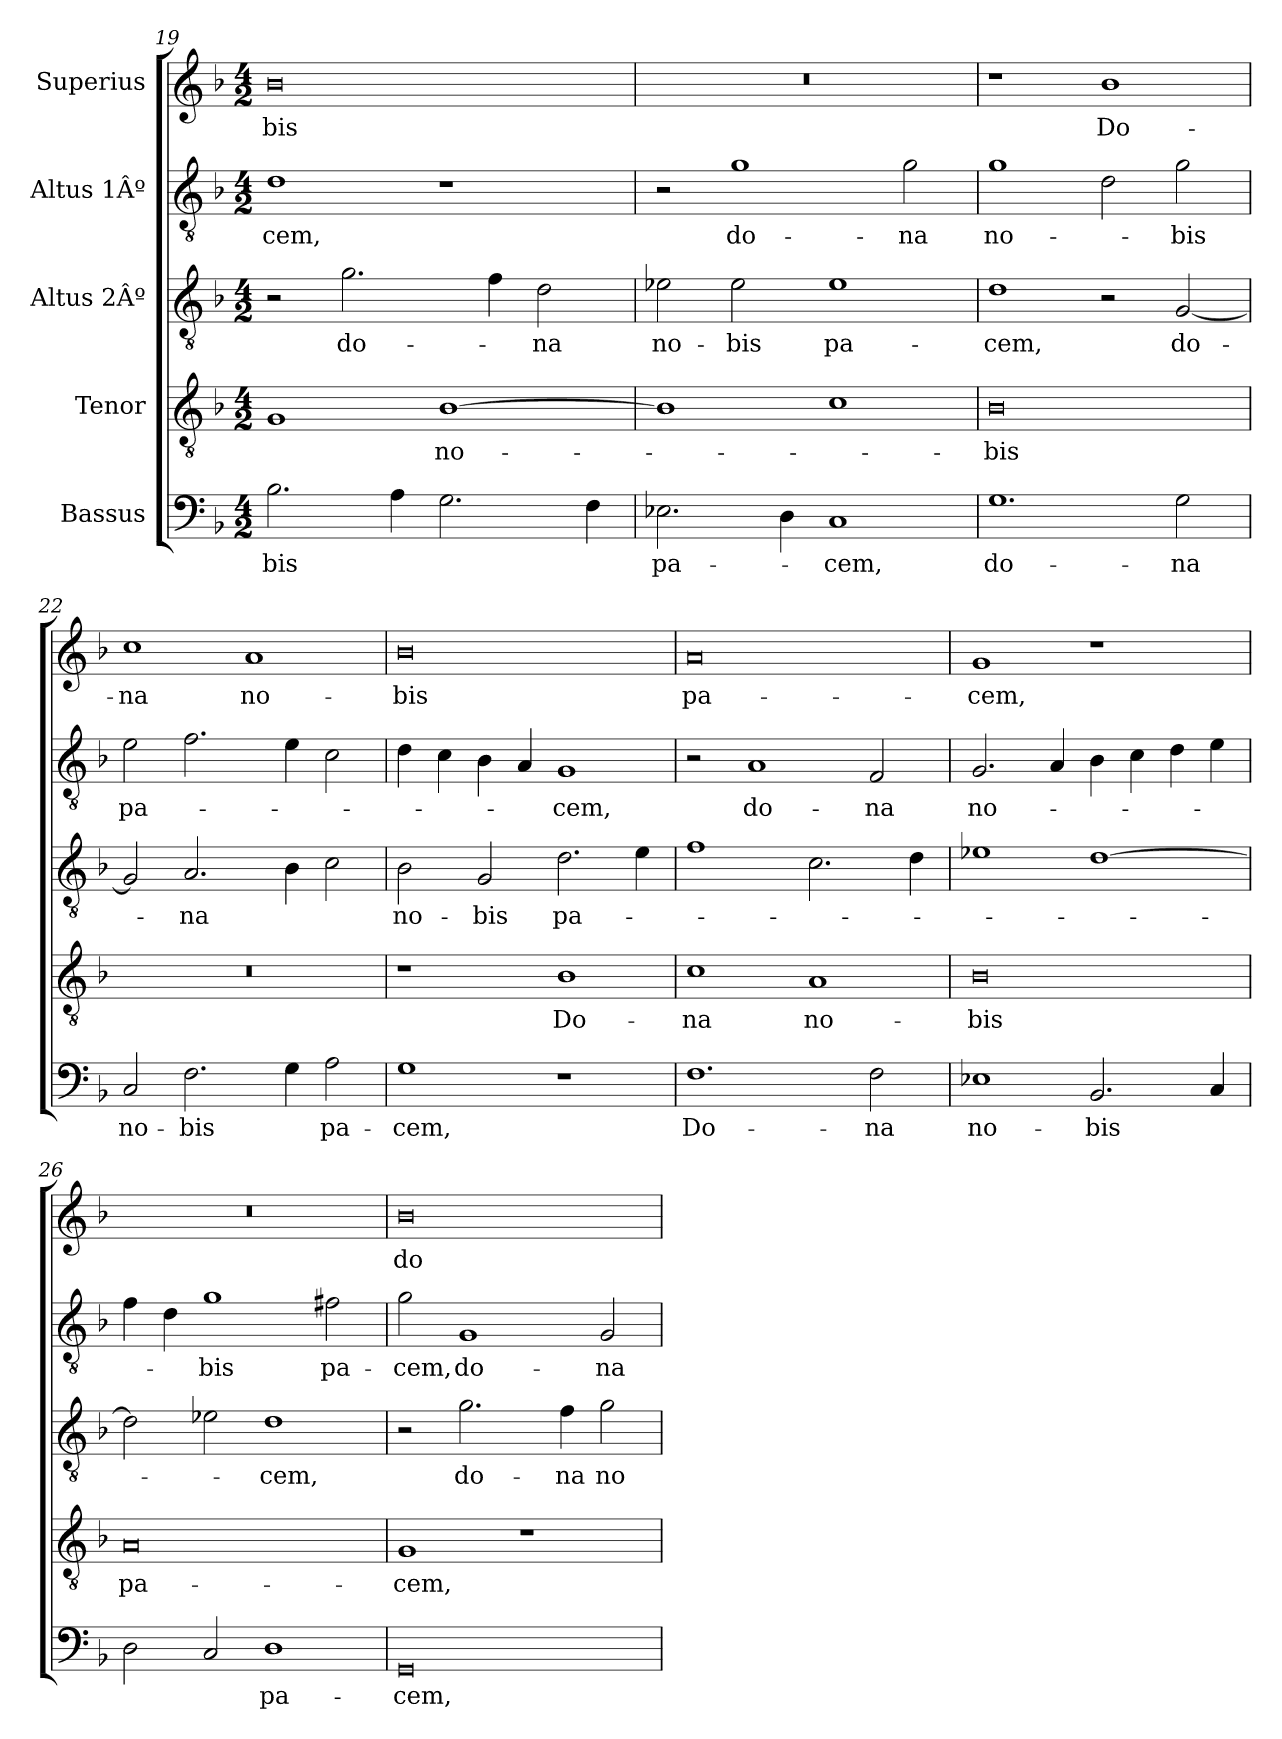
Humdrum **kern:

**kern	**text	**kern	**text	**kern	**text	**kern	**text	**kern	**text
*part5	*part5	*part4	*part4	*part3	*part3	*part2	*part2	*part1	*part1
*staff5	*staff5	*staff4	*staff4	*staff3	*staff3	*staff2	*staff2	*staff1	*staff1
*I"Bassus	*	*I"Tenor	*	*I"Altus 2Âº	*	*I"Altus 1Âº	*	*I"Superius	*
*clefF4	*	*clefGv2	*	*clefGv2	*	*clefGv2	*	*clefG2	*
*k[b-]	*	*k[b-]	*	*k[b-]	*	*k[b-]	*	*k[b-]	*
*M4/2	*	*M4/2	*	*M4/2	*	*M4/2	*	*M4/2	*
=19	=19	=19	=19	=19	=19	=19	=19	=19	=19
2.B-\	-bis	1G/	.	2r	.	1d\	-cem,	0b-\	-bis
.	.	.	.	2.g\	do-	.	.	.	.
4A\	.	.	.	.	.	.	.	.	.
2.G\	.	[1B-\	no-	.	.	1r	.	.	.
.	.	.	.	4f\	.	.	.	.	.
.	.	.	.	2d\	-na	.	.	.	.
4F\	.	.	.	.	.	.	.	.	.
=20	=20	=20	=20	=20	=20	=20	=20	=20	=20
2.E-X\	pa-	1B-\]	.	2e-X\	no-	2r	.	0r	.
.	.	.	.	2e-\	-bis	1g\	do-	.	.
4D\	.	.	.	.	.	.	.	.	.
1C/	-cem,	1c\	.	1e-\	pa-	.	.	.	.
.	.	.	.	.	.	2g\	-na	.	.
=21	=21	=21	=21	=21	=21	=21	=21	=21	=21
1.G\	do-	0B-\	-bis	1d\	-cem,	1g\	no-	1r	.
.	.	.	.	2r	.	2d\	.	1b-\	Do-
2G\	-na	.	.	[2G/	do-	2g\	-bis	.	.
=22	=22	=22	=22	=22	=22	=22	=22	=22	=22
2C/	no-	0r	.	2G/]	.	2e\	pa-	1cc\	-na
2.F\	-bis	.	.	2.A/	-na	2.f\	.	.	.
.	.	.	.	.	.	.	.	1a/	no-
4G\	.	.	.	4B-\	.	4e\	.	.	.
2A\	pa-	.	.	2c\	.	2c\	.	.	.
=23	=23	=23	=23	=23	=23	=23	=23	=23	=23
1G\	-cem,	1r	.	2B-\	no-	4d\	.	0b-\	-bis
.	.	.	.	.	.	4c\	.	.	.
.	.	.	.	2G/	-bis	4B-\	.	.	.
.	.	.	.	.	.	4A/	.	.	.
1r	.	1B-\	Do-	2.d\	pa-	1G/	-cem,	.	.
.	.	.	.	4e\	.	.	.	.	.
=24	=24	=24	=24	=24	=24	=24	=24	=24	=24
1.F\	Do-	1c\	-na	1f\	.	2r	.	0a/	pa-
.	.	.	.	.	.	1A/	do-	.	.
.	.	1A/	no-	2.c\	.	.	.	.	.
2F\	-na	.	.	.	.	2F/	-na	.	.
.	.	.	.	4d\	.	.	.	.	.
=25	=25	=25	=25	=25	=25	=25	=25	=25	=25
1E-X\	no-	0B-\	-bis	1e-X\	.	2.G/	no-	1g/	-cem,
.	.	.	.	.	.	4A/	.	.	.
2.BB-/	-bis	.	.	[1d\	.	4B-\	.	1r	.
.	.	.	.	.	.	4c\	.	.	.
.	.	.	.	.	.	4d\	.	.	.
4C/	.	.	.	.	.	4e\	.	.	.
=26	=26	=26	=26	=26	=26	=26	=26	=26	=26
2D\	.	0A/	pa-	2d\]	.	4f\	.	0r	.
.	.	.	.	.	.	4d\	.	.	.
2C/	.	.	.	2e-X\	.	1g\	-bis	.	.
1D\	pa-	.	.	1d\	-cem,	.	.	.	.
.	.	.	.	.	.	2f#X\	pa-	.	.
=27	=27	=27	=27	=27	=27	=27	=27	=27	=27
0GG/	-cem,	1G/	-cem,	2r	.	2g\	-cem,	0b-\	do-
.	.	.	.	2.g\	do-	1G/	do-	.	.
.	.	1r	.	.	.	.	.	.	.
.	.	.	.	4f\	-na	.	.	.	.
.	.	.	.	2g\	no-	2G/	-na	.	.
=	=	=	=	=	=	=	=	=	=
*-	*-	*-	*-	*-	*-	*-	*-	*-	*-
